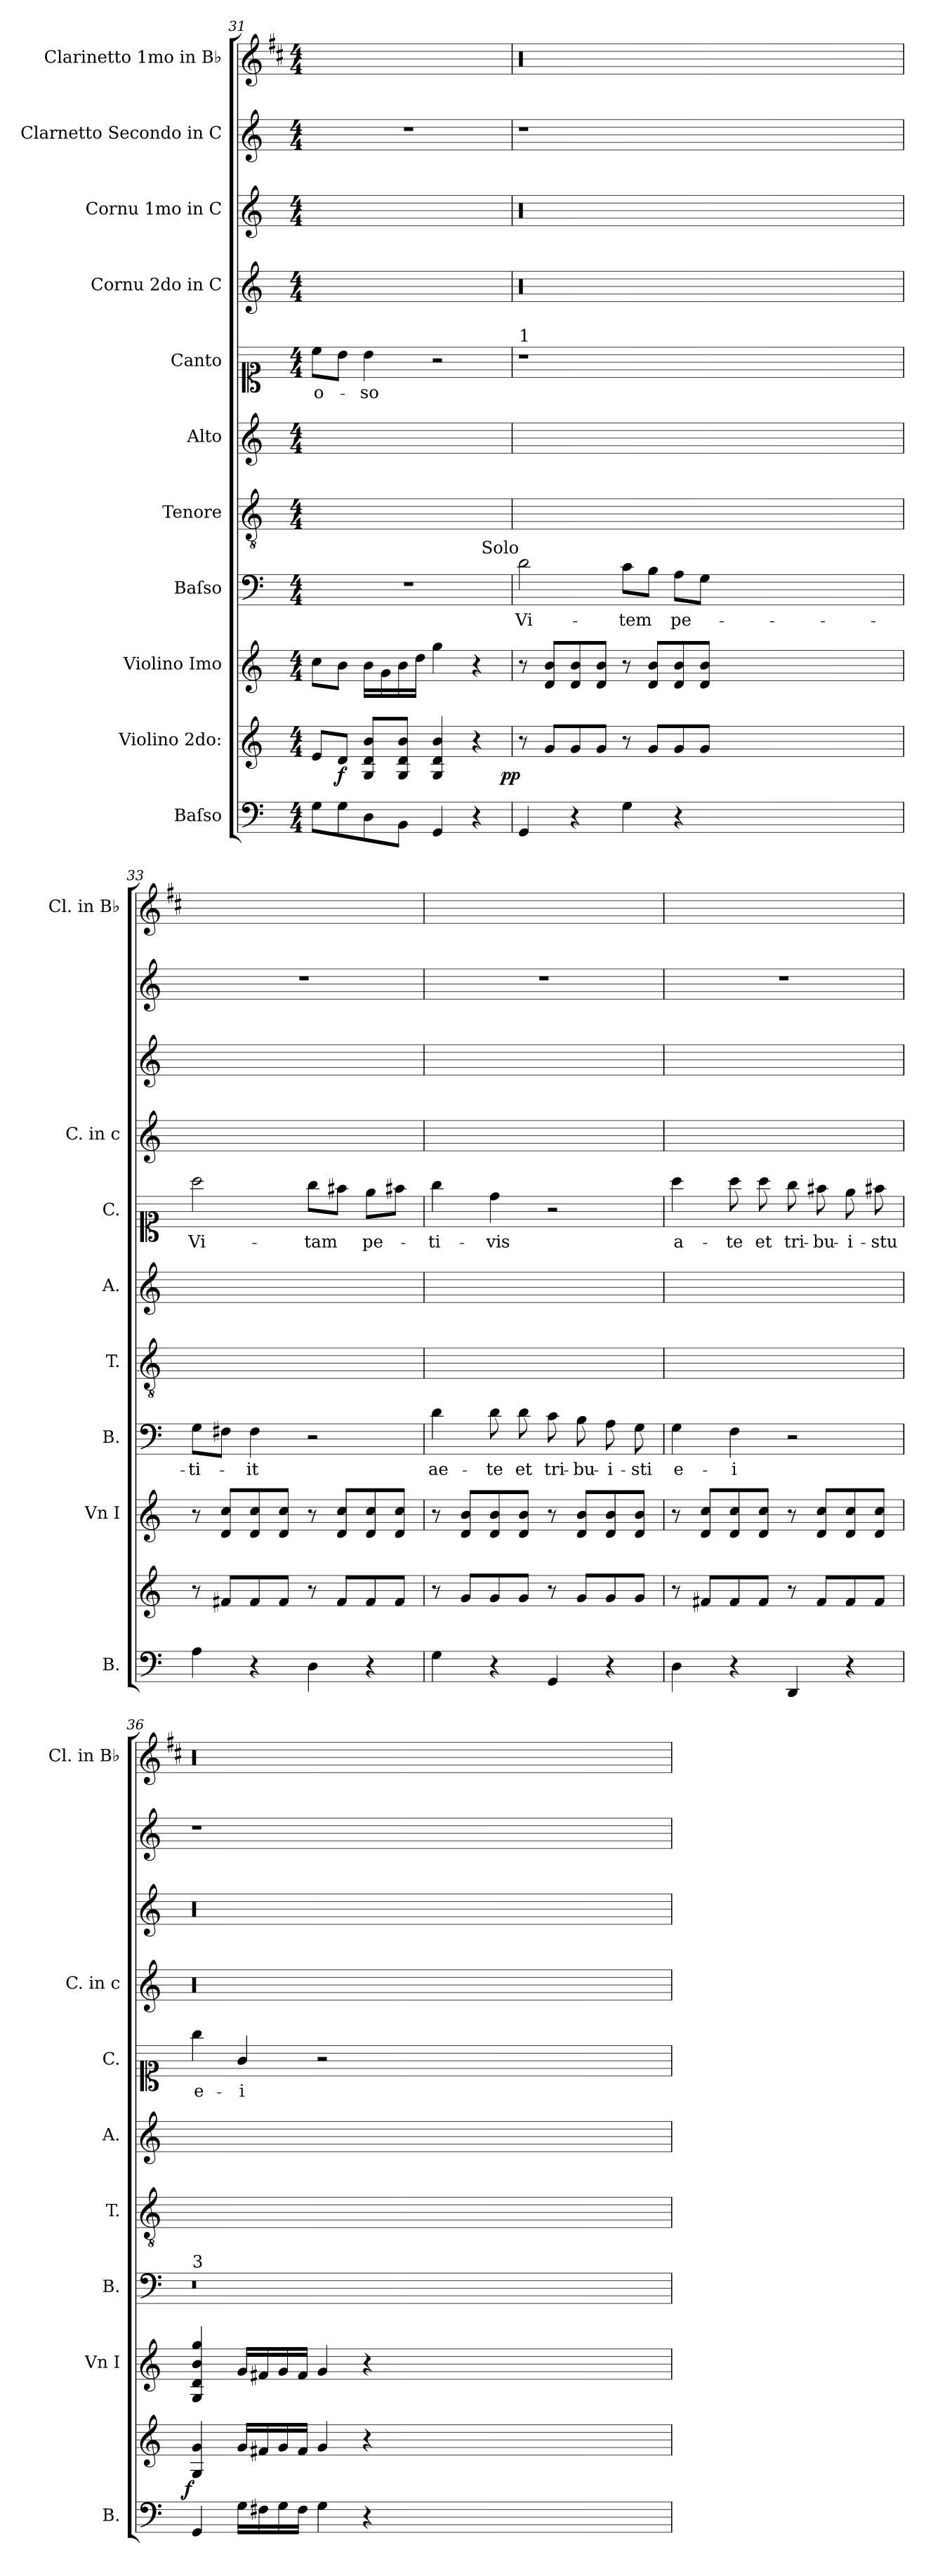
**kern	**dynam	**kern	**dynam	**kern	**dynam	**kern	**text	**kern	**kern	**kern	**text	**kern	**kern	**kern	**kern
*part11	*part11	*part10	*part10	*part9	*part9	*part8	*part8	*part7	*part6	*part5	*part5	*part4	*part3	*part2	*part1
*staff11	*staff11	*staff10	*staff10	*staff9	*staff9	*staff8	*staff8	*staff7	*staff6	*staff5	*staff5	*staff4	*staff3	*staff2	*staff1
*I"Baſso	*	*I"Violino 2do:	*	*I"Violino Imo	*	*I"Baſso	*	*I"Tenore	*I"Alto	*I"Canto	*	*I"Cornu 2do in C	*I"Cornu 1mo in C	*I"Clarnetto Secondo in C	*I"Clarinetto 1mo in B♭
*I'B.	*	*	*	*I'Vn I	*	*I'B.	*	*I'T.	*I'A.	*I'C.	*	*I'C. in c	*	*	*I'Cl. in B♭
*clefF4	*	*clefG2	*	*clefG2	*	*clefF4	*	*clefGv2	*clefG2	*clefC1	*	*clefG2	*clefG2	*clefG2	*clefG2
*	*	*	*	*	*	*	*	*	*	*	*	*	*	*	*ITrd1c2
*k[]	*	*k[]	*	*k[]	*	*k[]	*	*k[]	*k[]	*k[]	*	*k[]	*k[]	*k[]	*k[]
*C:	*	*C:	*	*C:	*	*C:	*	*C:	*C:	*C:	*	*C:	*C:	*C:	*C:
*M4/4	*	*M4/4	*	*M4/4	*	*M4/4	*	*M4/4	*M4/4	*M4/4	*	*M4/4	*M4/4	*M4/4	*M4/4
=31	=31	=31	=31	=31	=31	=31	=31	=31	=31	=31	=31	=31	=31	=31	=31
8G\L	.	8e/L	.	8cc\L	.	1r	.	1ryy	1ryy	8cc\L	-o-	1ryy	1ryy	1r	1ryy
!	!LO:DY:b	!	!	!	!	!	!	!	!	!	!	!	!	!	!
8G\	f&colon;	8d/J	f	8b\J	.	.	.	.	.	8b\J	.	.	.	.	.
!	!	!	!	!	!LO:DY:b	!	!	!	!	!	!	!	!	!	!
8D\	.	8G/ 8d/ 8b/L	.	16b\LL	for&colon;	.	.	.	.	4b\	-so	.	.	.	.
.	.	.	.	16g\	.	.	.	.	.	.	.	.	.	.	.
8BB\J	.	8G/ 8d/ 8b/J	.	16b\	.	.	.	.	.	.	.	.	.	.	.
.	.	.	.	16dd\JJ	.	.	.	.	.	.	.	.	.	.	.
4GG/	.	4G/ 4d/ 4b/	.	4gg\	.	.	.	.	.	2r	.	.	.	.	.
4r	.	4r	.	4r	.	.	.	.	.	.	.	.	.	.	.
=32	=32	=32	=32	=32	=32	=32	=32	=32	=32	=32	=32	=32	=32	=32	=32
!	!	!	!	!	!	!	!	!	!	!LO:TX:a:t=1	!	!	!	!	!
!	!	!	!	!	!	!LO:TX:a:rj:t=Solo	!	!	!	!	!	!	!	!	!
!	!LO:DY:b	!	!LO:DY:rj	!	!LO:DY:b	!	!	!	!	!	!	!	!	!	!
4GG/	p&colon;	8r	pp	8r	p&colon;	2d\	Vi-	1ryy	1ryy	1r	.	00r	00r	1r	00r
.	.	8g/L	.	8d/ 8b/L	.	.	.	.	.	.	.	.	.	.	.
4r	.	8g/	.	8d/ 8b/	.	.	.	.	.	.	.	.	.	.	.
.	.	8g/J	.	8d/ 8b/J	.	.	.	.	.	.	.	.	.	.	.
4G\	.	8r	.	8r	.	8c\L	-tem	.	.	.	.	.	.	.	.
.	.	8g/L	.	8d/ 8b/L	.	8B\J	.	.	.	.	.	.	.	.	.
4r	.	8g/	.	8d/ 8b/	.	8A\L	pe-	.	.	.	.	.	.	.	.
.	.	8g/J	.	8d/ 8b/J	.	8G\J	.	.	.	.	.	.	.	.	.
0.ryy	.	0.ryy	.	0.ryy	.	0.ryy	.	0.ryy	0.ryy	0.ryy	.	.	.	0.ryy	.
=33	=33	=33	=33	=33	=33	=33	=33	=33	=33	=33	=33	=33	=33	=33	=33
4A\	.	8r	.	8r	.	8G\L	-ti-	1ryy	1ryy	2aa\	Vi-	1ryy	1ryy	1r	1ryy
.	.	8f#X/L	.	8d/ 8cc/L	.	8F#X\J	.	.	.	.	.	.	.	.	.
4r	.	8f#/	.	8d/ 8cc/	.	4F#\	-it	.	.	.	.	.	.	.	.
.	.	8f#/J	.	8d/ 8cc/J	.	.	.	.	.	.	.	.	.	.	.
4D\	.	8r	.	8r	.	2r	.	.	.	8gg\L	-tam	.	.	.	.
.	.	8f#/L	.	8d/ 8cc/L	.	.	.	.	.	8ff#X\J	.	.	.	.	.
4r	.	8f#/	.	8d/ 8cc/	.	.	.	.	.	8ee\L	pe-	.	.	.	.
.	.	8f#/J	.	8d/ 8cc/J	.	.	.	.	.	8ff#X\J	.	.	.	.	.
=34	=34	=34	=34	=34	=34	=34	=34	=34	=34	=34	=34	=34	=34	=34	=34
4G\	.	8r	.	8r	.	4d\	ae-	1ryy	1ryy	4gg\	-ti-	1ryy	1ryy	1r	1ryy
.	.	8g/L	.	8d/ 8b/L	.	.	.	.	.	.	.	.	.	.	.
4r	.	8g/	.	8d/ 8b/	.	8d\	-te	.	.	4dd\	-vis	.	.	.	.
.	.	8g/J	.	8d/ 8b/J	.	8d\	et	.	.	.	.	.	.	.	.
4GG/	.	8r	.	8r	.	8c\	tri-	.	.	2r	.	.	.	.	.
.	.	8g/L	.	8d/ 8b/L	.	8B\	-bu-	.	.	.	.	.	.	.	.
4r	.	8g/	.	8d/ 8b/	.	8A\	-i-	.	.	.	.	.	.	.	.
.	.	8g/J	.	8d/ 8b/J	.	8G\	-sti	.	.	.	.	.	.	.	.
=35	=35	=35	=35	=35	=35	=35	=35	=35	=35	=35	=35	=35	=35	=35	=35
4D\	.	8r	.	8r	.	4G\	e-	1ryy	1ryy	4aa\	a-	1ryy	1ryy	1r	1ryy
.	.	8f#X/L	.	8d/ 8cc/L	.	.	.	.	.	.	.	.	.	.	.
4r	.	8f#/	.	8d/ 8cc/	.	4F\	-i	.	.	8aa\	-te	.	.	.	.
.	.	8f#/J	.	8d/ 8cc/J	.	.	.	.	.	8aa\	et	.	.	.	.
4DD/	.	8r	.	8r	.	2r	.	.	.	8gg\	tri-	.	.	.	.
.	.	8f#/L	.	8d/ 8cc/L	.	.	.	.	.	8ff#X\	-bu-	.	.	.	.
4r	.	8f#/	.	8d/ 8cc/	.	.	.	.	.	8ee\	-i-	.	.	.	.
.	.	8f#/J	.	8d/ 8cc/J	.	.	.	.	.	8ff#X\	-stu	.	.	.	.
=36	=36	=36	=36	=36	=36	=36	=36	=36	=36	=36	=36	=36	=36	=36	=36
!	!	!	!	!	!	!LO:TX:a:t=3	!	!	!	!	!	!	!	!	!
!	!	!	!LO:DY:rj	!	!LO:DY:b:rj	!	!	!	!	!	!	!	!	!	!
4GG/	.	4G/ 4g/	f	4G/ 4d/ 4b/ 4gg/	f&colon;	0r	.	1ryy	1ryy	4gg\	e-	00r	00r	1r	00r
!	!LO:DY:b	!	!	!	!	!	!	!	!	!	!	!	!	!	!
16G\LL	f&colon;	16g/LL	.	16g/LL	.	.	.	.	.	4g/	-i	.	.	.	.
16F#X\	.	16f#X/	.	16f#X/	.	.	.	.	.	.	.	.	.	.	.
16G\	.	16g/	.	16g/	.	.	.	.	.	.	.	.	.	.	.
16F#\JJ	.	16f#/JJ	.	16f#/JJ	.	.	.	.	.	.	.	.	.	.	.
4G\	.	4g/	.	4g/	.	.	.	.	.	2r	.	.	.	.	.
4r	.	4r	.	4r	.	.	.	.	.	.	.	.	.	.	.
0.ryy	.	0.ryy	.	0.ryy	.	.	.	0.ryy	0.ryy	0.ryy	.	.	.	0.ryy	.
.	.	.	.	.	.	0ryy	.	.	.	.	.	.	.	.	.
=	=	=	=	=	=	=	=	=	=	=	=	=	=	=	=
*-	*-	*-	*-	*-	*-	*-	*-	*-	*-	*-	*-	*-	*-	*-	*-
